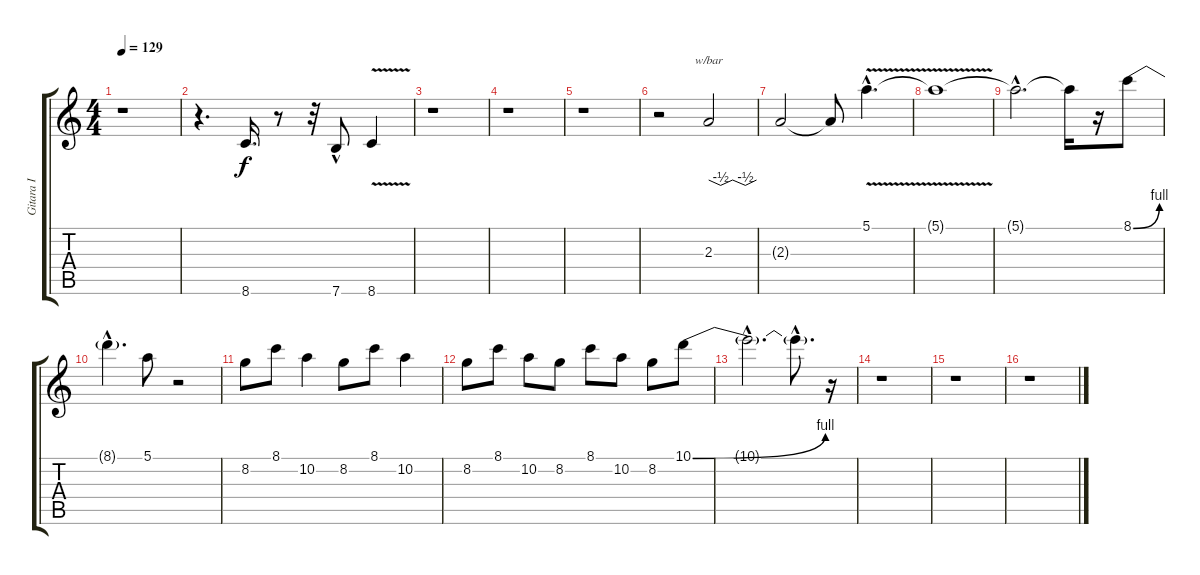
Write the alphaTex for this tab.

\track ("Gitara I" "Gitara I") {instrument distortionguitar}
\staff {score tabs}
\tuning (E4 B3 G3 D3 A2 E2) {hide}
\ts (4 4)
\tempo 129
\clef g2
\ks c
r.1{dy f} |
r.4{d} 8.6.16{d} r.8 r.32 7.6{hac}.8 8.6{v}.4 |
r.1 |
r.1 |
r.1 |
r.2 2.3.2{tbe (custom default 0 0 15 -2 30 0 46 -2 60 0)} |
2.3{t}.2 2.3{t}.8 5.1{v hac}.4{d} |
5.1{t}.1 |
5.1{hac t}.2{d} 5.1{t}.16 r.16 8.1{be (bend 0 0 60 4)}.8 |
8.1{hac t}.4{d} 5.1.8 r.2 |
8.2.8 8.1.8 10.2.4 8.2.8 8.1.8 10.2.4 |
8.2.8 8.1.8 10.2.8 8.2.8 8.1.8 10.2.8 8.2.8 10.1{be (bend 0 0 60 4)}.8 |
10.1{hac t}.2{d} 10.1{hac t}.8{d} r.16 |
r.1 |
r.1 |
r.1
